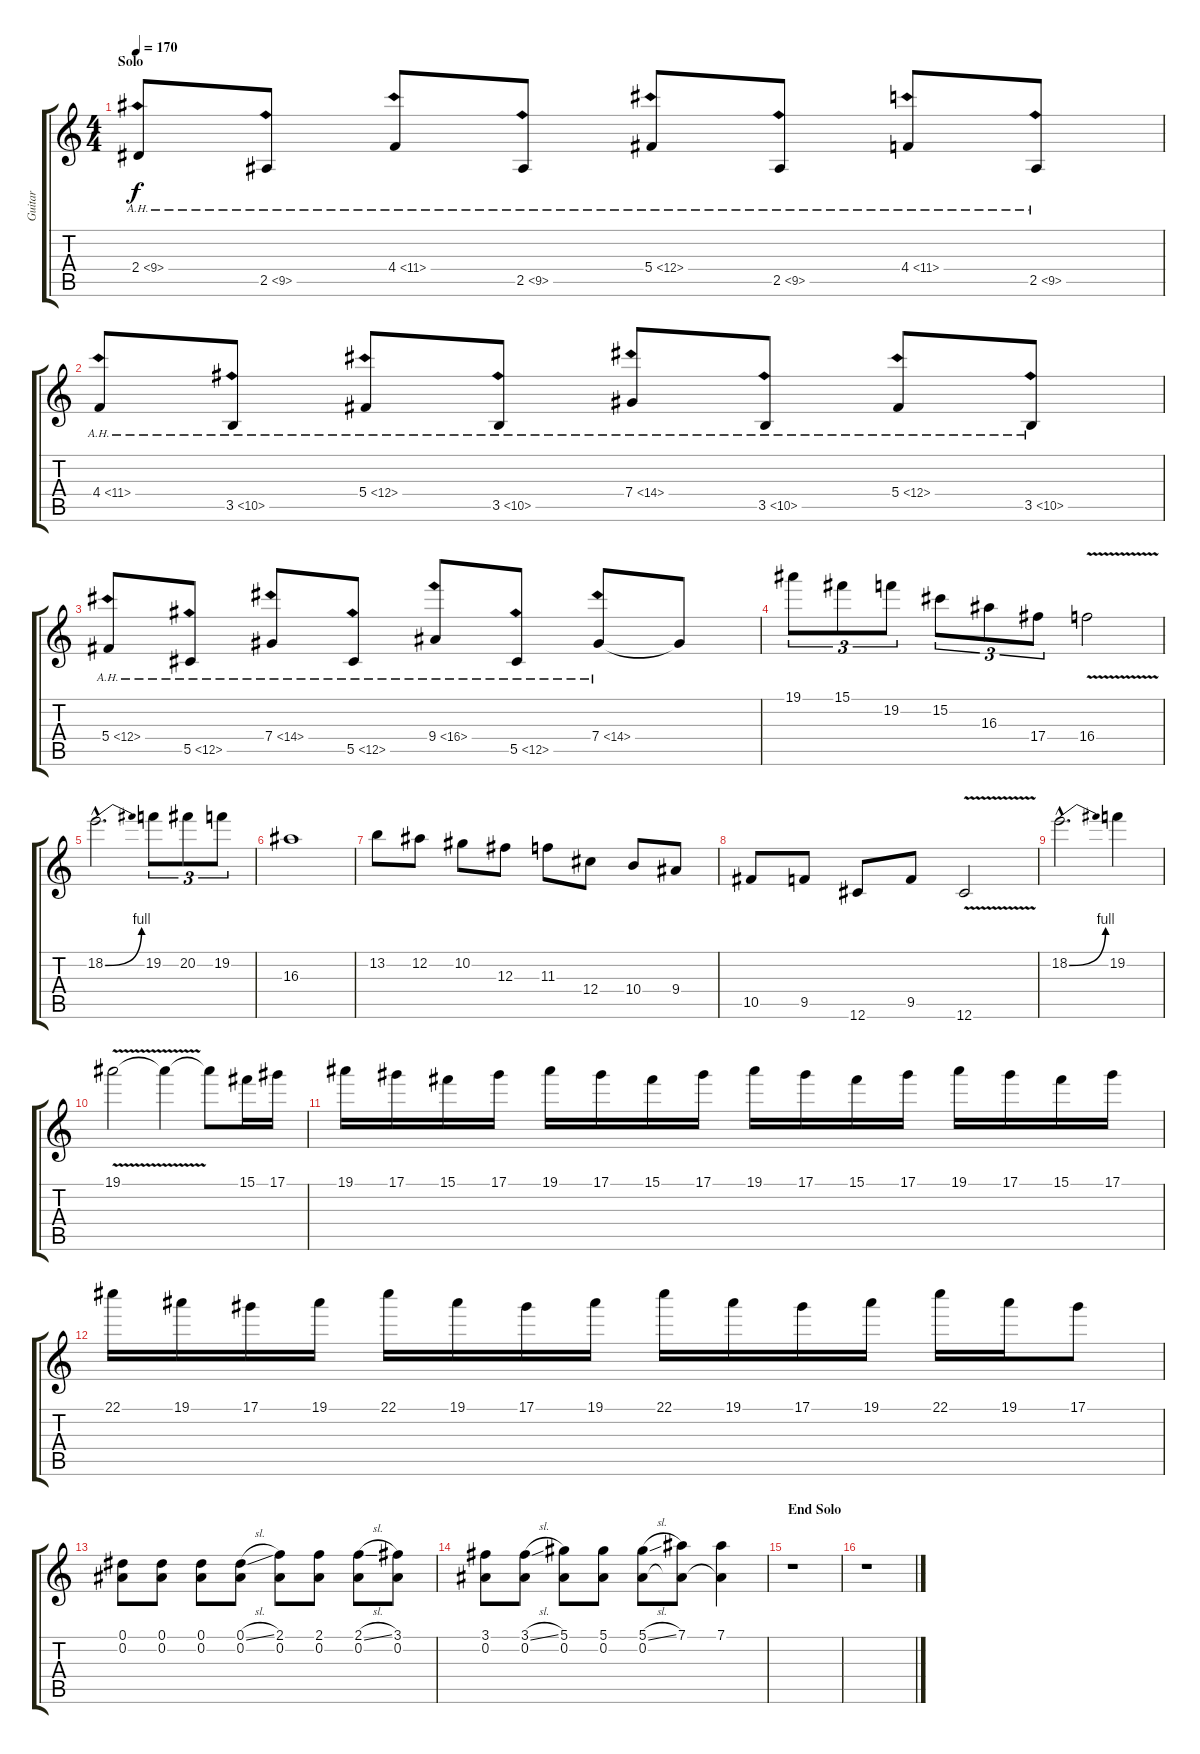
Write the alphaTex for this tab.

\track ("Guitar" "Guitar") {instrument distortionguitar}
\staff {score tabs}
\tuning (Eb4 Bb3 Gb3 Db3 Ab2 Db2) {hide}
\ts (4 4)
\section ("" "Solo")
\tempo 170
\clef g2
\ks c
2.4{ah 7}.8{dy f} 2.5{ah 7}.8 4.4{ah 7}.8 2.5{ah 7}.8 5.4{ah 7}.8 2.5{ah 7}.8 4.4{ah 7}.8 2.5{ah 7}.8 |
4.4{ah 7}.8 3.5{ah 7}.8 5.4{ah 7}.8 3.5{ah 7}.8 7.4{ah 7}.8 3.5{ah 7}.8 5.4{ah 7}.8 3.5{ah 7}.8 |
5.4{ah 7}.8 5.5{ah 7}.8 7.4{ah 7}.8 5.5{ah 7}.8 9.4{ah 7}.8 5.5{ah 7}.8 7.4{ah 7}.8 7.4{t}.8 |
19.1.8{tu (3 2)} 15.1.8{tu (3 2)} 19.2.8{tu (3 2)} 15.2.8{tu (3 2)} 16.3.8{tu (3 2)} 17.4.8{tu (3 2)} 16.4{v}.2 |
18.2{be (bend 0 0 60 4) hac}.2{d} 19.2.8{tu (3 2)} 20.2.8{tu (3 2)} 19.2.8{tu (3 2)} |
16.3.1 |
13.2.8 12.2.8 10.2.8 12.3.8 11.3.8 12.4.8 10.4.8 9.4.8 |
10.5.8 9.5.8 12.6.8 9.5.8 12.6{v}.2 |
18.2{be (bend 0 0 60 4) hac}.2{d} 19.2.4 |
19.1{v}.2 19.1{t}.4 19.1{t}.8 15.1.16 17.1.16 |
19.1.16 17.1.16 15.1.16 17.1.16 19.1.16 17.1.16 15.1.16 17.1.16 19.1.16 17.1.16 15.1.16 17.1.16 19.1.16 17.1.16 15.1.16 17.1.16 |
22.1.16 19.1.16 17.1.16 19.1.16 22.1.16 19.1.16 17.1.16 19.1.16 22.1.16 19.1.16 17.1.16 19.1.16 22.1.16 19.1.16 17.1.8 |
(0.1 0.2).8 (0.1 0.2).8 (0.1 0.2).8 (0.1{sl} 0.2).8 (2.1 0.2).8 (2.1 0.2).8 (2.1{sl} 0.2).8 (3.1 0.2).8 |
(3.1 0.2).8 (3.1{sl} 0.2).8 (5.1 0.2).8 (5.1 0.2).8 (5.1{sl} 0.2).8 (7.1 0.2{t}).8 (7.1 0.2{t}).4 |
\section ("" "End Solo")
r.1 |
r.1
